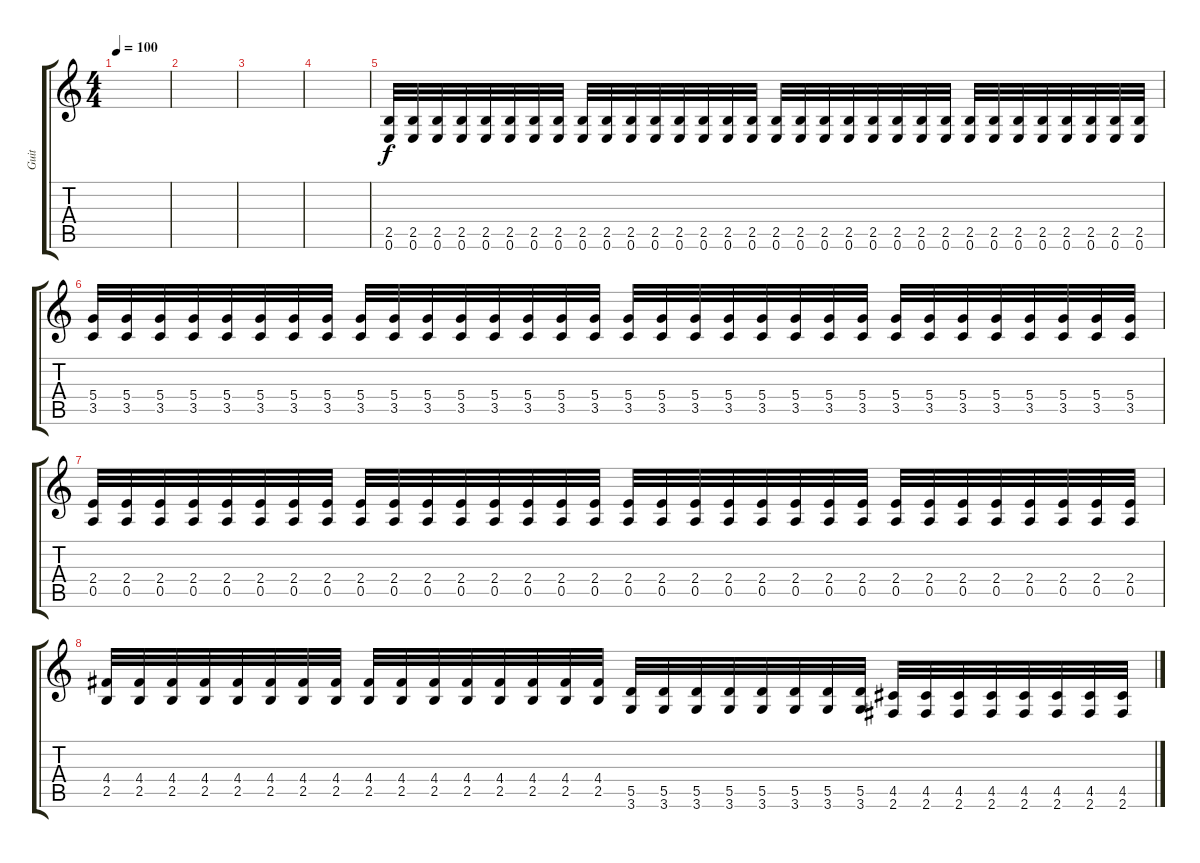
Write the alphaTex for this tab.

\track ("Guit" "Guit") {instrument distortionguitar}
\staff {score tabs}
\tuning (E4 B3 G3 D3 A2 E2) {hide}
\ts (4 4)
\tempo 100
\clef g2
\ks c
|
|
|
|
(2.5 0.6).32 (2.5 0.6).32 (2.5 0.6).32 (2.5 0.6).32 (2.5 0.6).32 (2.5 0.6).32 (2.5 0.6).32 (2.5 0.6).32 (2.5 0.6).32 (2.5 0.6).32 (2.5 0.6).32 (2.5 0.6).32 (2.5 0.6).32 (2.5 0.6).32 (2.5 0.6).32 (2.5 0.6).32 (2.5 0.6).32 (2.5 0.6).32 (2.5 0.6).32 (2.5 0.6).32 (2.5 0.6).32 (2.5 0.6).32 (2.5 0.6).32 (2.5 0.6).32 (2.5 0.6).32 (2.5 0.6).32 (2.5 0.6).32 (2.5 0.6).32 (2.5 0.6).32 (2.5 0.6).32 (2.5 0.6).32 (2.5 0.6).32 |
(5.4 3.5).32 (5.4 3.5).32 (5.4 3.5).32 (5.4 3.5).32 (5.4 3.5).32 (5.4 3.5).32 (5.4 3.5).32 (5.4 3.5).32 (5.4 3.5).32 (5.4 3.5).32 (5.4 3.5).32 (5.4 3.5).32 (5.4 3.5).32 (5.4 3.5).32 (5.4 3.5).32 (5.4 3.5).32 (5.4 3.5).32 (5.4 3.5).32 (5.4 3.5).32 (5.4 3.5).32 (5.4 3.5).32 (5.4 3.5).32 (5.4 3.5).32 (5.4 3.5).32 (5.4 3.5).32 (5.4 3.5).32 (5.4 3.5).32 (5.4 3.5).32 (5.4 3.5).32 (5.4 3.5).32 (5.4 3.5).32 (5.4 3.5).32 |
(2.4 0.5).32 (2.4 0.5).32 (2.4 0.5).32 (2.4 0.5).32 (2.4 0.5).32 (2.4 0.5).32 (2.4 0.5).32 (2.4 0.5).32 (2.4 0.5).32 (2.4 0.5).32 (2.4 0.5).32 (2.4 0.5).32 (2.4 0.5).32 (2.4 0.5).32 (2.4 0.5).32 (2.4 0.5).32 (2.4 0.5).32 (2.4 0.5).32 (2.4 0.5).32 (2.4 0.5).32 (2.4 0.5).32 (2.4 0.5).32 (2.4 0.5).32 (2.4 0.5).32 (2.4 0.5).32 (2.4 0.5).32 (2.4 0.5).32 (2.4 0.5).32 (2.4 0.5).32 (2.4 0.5).32 (2.4 0.5).32 (2.4 0.5).32 |
(4.4 2.5).32 (4.4 2.5).32 (4.4 2.5).32 (4.4 2.5).32 (4.4 2.5).32 (4.4 2.5).32 (4.4 2.5).32 (4.4 2.5).32 (4.4 2.5).32 (4.4 2.5).32 (4.4 2.5).32 (4.4 2.5).32 (4.4 2.5).32 (4.4 2.5).32 (4.4 2.5).32 (4.4 2.5).32 (5.5 3.6).32 (5.5 3.6).32 (5.5 3.6).32 (5.5 3.6).32 (5.5 3.6).32 (5.5 3.6).32 (5.5 3.6).32 (5.5 3.6).32 (4.5 2.6).32 (4.5 2.6).32 (4.5 2.6).32 (4.5 2.6).32 (4.5 2.6).32 (4.5 2.6).32 (4.5 2.6).32 (4.5 2.6).32
